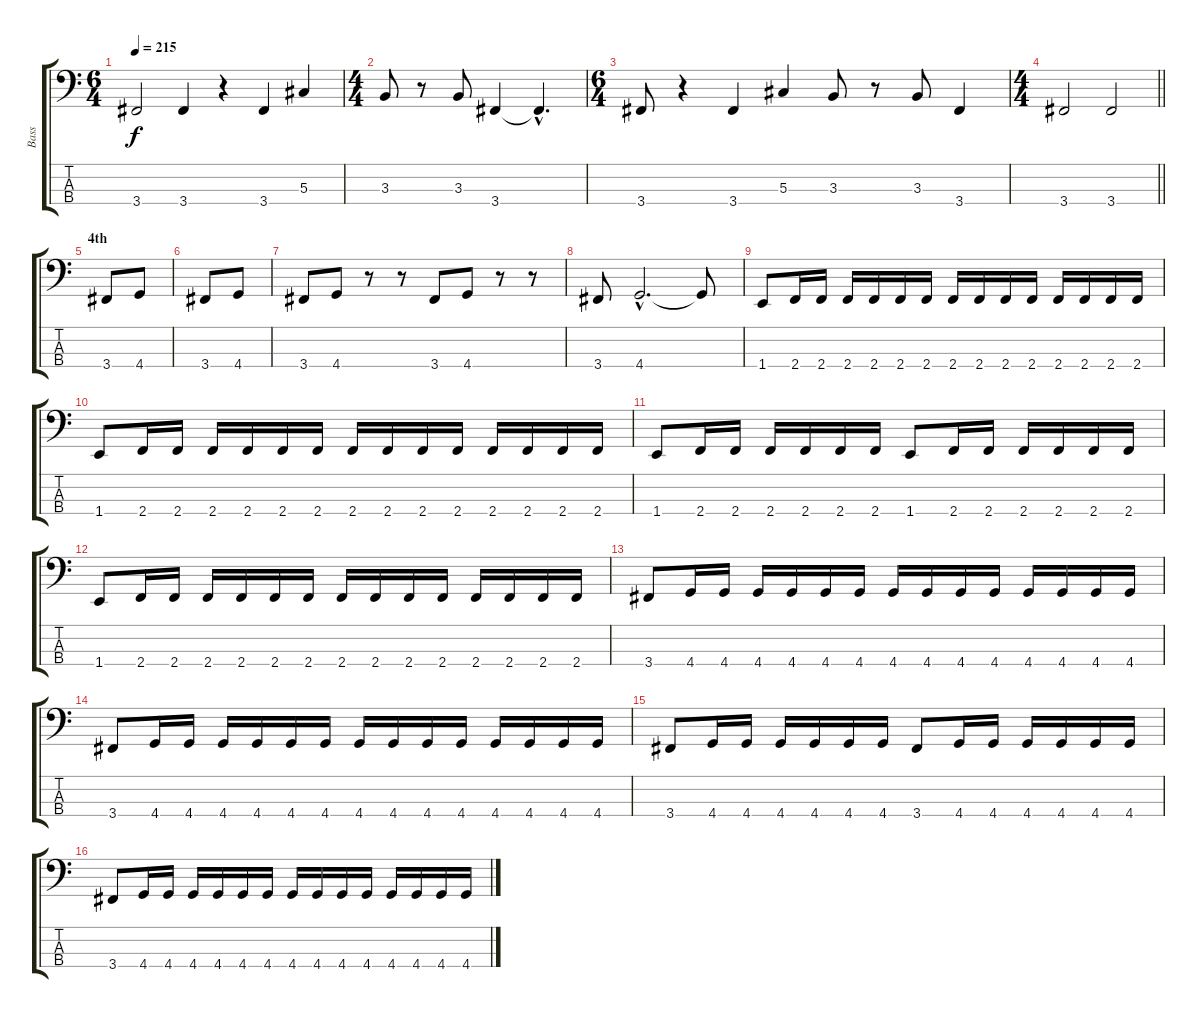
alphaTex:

\track ("Bass" "Bass") {instrument electricbasspick}
\staff {score tabs}
\tuning (Gb2 Db2 Ab1 Eb1) {hide}
\ts (6 4)
\tempo 215
\clef f4
\ks c
3.4.2{dy f} 3.4.4 r.4 3.4.4 5.3.4 |
\ts (4 4)
3.3.8 r.8 3.3.8 3.4.4 3.4{hac t}.4{d} |
\ts (6 4)
3.4.8 r.4 3.4.4 5.3.4 3.3.8 r.8 3.3.8 3.4.4 |
\ts (4 4)
\barLineRight lightlight
3.4.2 3.4.2 |
\section ("" "4th")
3.4.8 4.4.8 |
3.4.8 4.4.8 |
3.4.8 4.4.8 r.8 r.8 3.4.8 4.4.8 r.8 r.8 |
3.4.8 4.4{hac}.2{d} 4.4{t}.8 |
1.4.8 2.4.16 2.4.16 2.4.16 2.4.16 2.4.16 2.4.16 2.4.16 2.4.16 2.4.16 2.4.16 2.4.16 2.4.16 2.4.16 2.4.16 |
1.4.8 2.4.16 2.4.16 2.4.16 2.4.16 2.4.16 2.4.16 2.4.16 2.4.16 2.4.16 2.4.16 2.4.16 2.4.16 2.4.16 2.4.16 |
1.4.8 2.4.16 2.4.16 2.4.16 2.4.16 2.4.16 2.4.16 1.4.8 2.4.16 2.4.16 2.4.16 2.4.16 2.4.16 2.4.16 |
1.4.8 2.4.16 2.4.16 2.4.16 2.4.16 2.4.16 2.4.16 2.4.16 2.4.16 2.4.16 2.4.16 2.4.16 2.4.16 2.4.16 2.4.16 |
3.4.8 4.4.16 4.4.16 4.4.16 4.4.16 4.4.16 4.4.16 4.4.16 4.4.16 4.4.16 4.4.16 4.4.16 4.4.16 4.4.16 4.4.16 |
3.4.8 4.4.16 4.4.16 4.4.16 4.4.16 4.4.16 4.4.16 4.4.16 4.4.16 4.4.16 4.4.16 4.4.16 4.4.16 4.4.16 4.4.16 |
3.4.8 4.4.16 4.4.16 4.4.16 4.4.16 4.4.16 4.4.16 3.4.8 4.4.16 4.4.16 4.4.16 4.4.16 4.4.16 4.4.16 |
3.4.8 4.4.16 4.4.16 4.4.16 4.4.16 4.4.16 4.4.16 4.4.16 4.4.16 4.4.16 4.4.16 4.4.16 4.4.16 4.4.16 4.4.16
